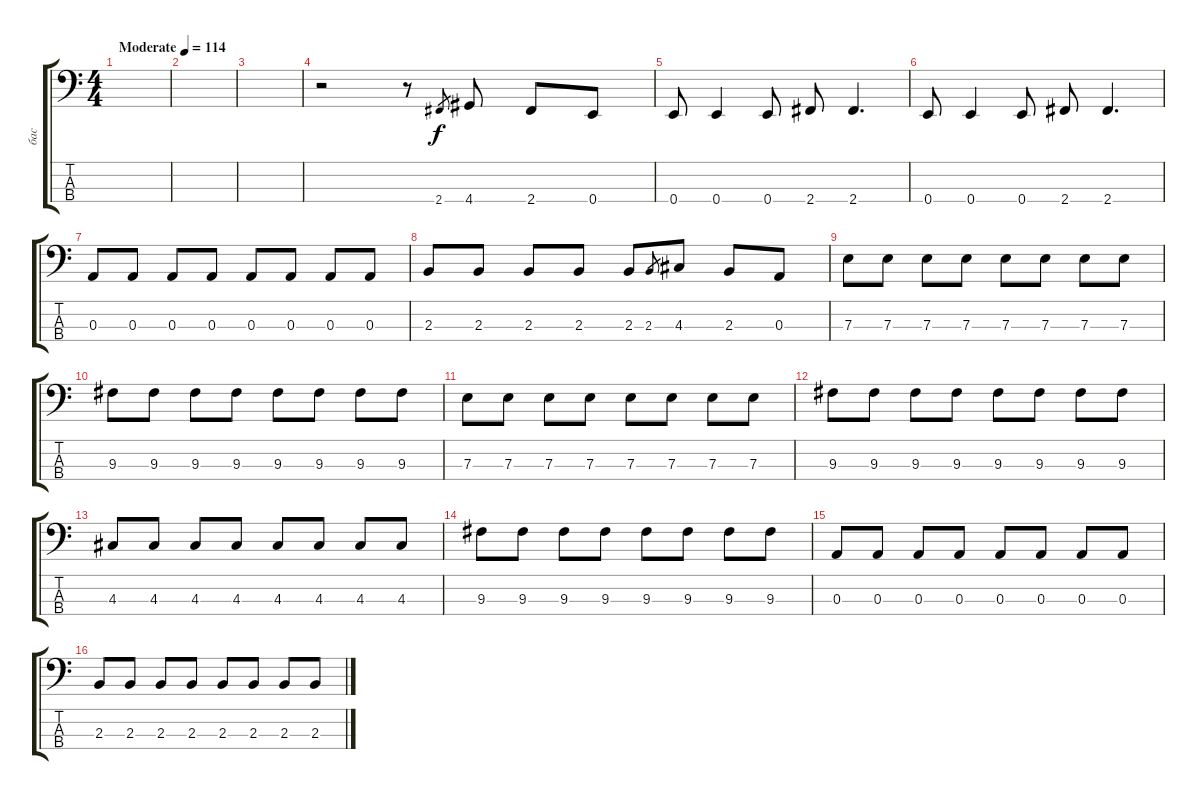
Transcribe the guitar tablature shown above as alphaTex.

\track ("бас" "бас") {instrument electricbassfinger}
\staff {score tabs}
\tuning (G2 D2 A1 E1) {hide}
\ts (4 4)
\tempo (114 "Moderate")
\clef f4
\ks c
|
|
|
r.2 r.8 2.4.8{gr} 4.4.8 2.4.8 0.4.8 |
0.4.8 0.4.4 0.4.8 2.4.8 2.4.4{d} |
0.4.8 0.4.4 0.4.8 2.4.8 2.4.4{d} |
0.3.8 0.3.8 0.3.8 0.3.8 0.3.8 0.3.8 0.3.8 0.3.8 |
2.3.8 2.3.8 2.3.8 2.3.8 2.3.8 2.3.8{gr} 4.3.8 2.3.8 0.3.8 |
7.3.8 7.3.8 7.3.8 7.3.8 7.3.8 7.3.8 7.3.8 7.3.8 |
9.3.8 9.3.8 9.3.8 9.3.8 9.3.8 9.3.8 9.3.8 9.3.8 |
7.3.8 7.3.8 7.3.8 7.3.8 7.3.8 7.3.8 7.3.8 7.3.8 |
9.3.8 9.3.8 9.3.8 9.3.8 9.3.8 9.3.8 9.3.8 9.3.8 |
4.3.8 4.3.8 4.3.8 4.3.8 4.3.8 4.3.8 4.3.8 4.3.8 |
9.3.8 9.3.8 9.3.8 9.3.8 9.3.8 9.3.8 9.3.8 9.3.8 |
0.3.8 0.3.8 0.3.8 0.3.8 0.3.8 0.3.8 0.3.8 0.3.8 |
2.3.8 2.3.8 2.3.8 2.3.8 2.3.8 2.3.8 2.3.8 2.3.8
